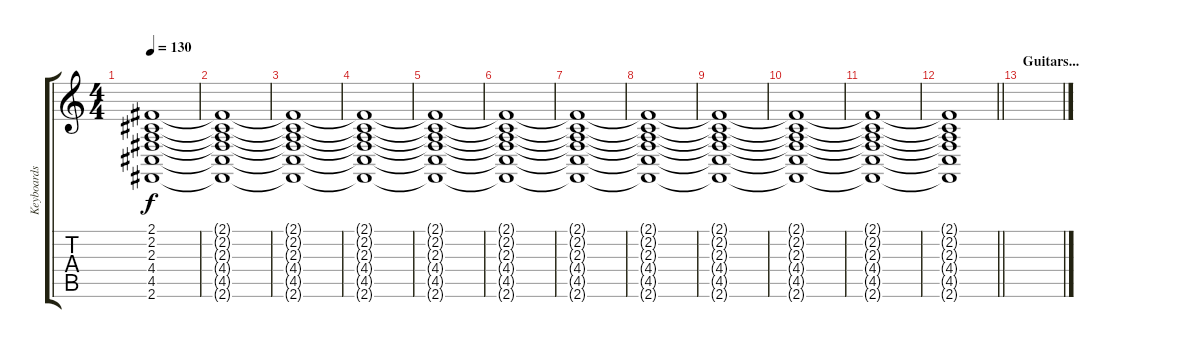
\track ("Keyboards 1" "Keyboards ") {instrument synthstrings1}
\staff {score tabs}
\tuning (E4 B3 G3 D3 A2 E2) {hide}
\ts (4 4)
\tempo 130
\clef g2
\ks c
(2.1{t} 2.2{t} 2.3{t} 4.4{t} 4.5{t} 2.6{t}).1{dy f} |
(2.1{t} 2.2{t} 2.3{t} 4.4{t} 4.5{t} 2.6{t}).1 |
(2.1{t} 2.2{t} 2.3{t} 4.4{t} 4.5{t} 2.6{t}).1 |
(2.1{t} 2.2{t} 2.3{t} 4.4{t} 4.5{t} 2.6{t}).1 |
(2.1{t} 2.2{t} 2.3{t} 4.4{t} 4.5{t} 2.6{t}).1 |
(2.1{t} 2.2{t} 2.3{t} 4.4{t} 4.5{t} 2.6{t}).1 |
(2.1{t} 2.2{t} 2.3{t} 4.4{t} 4.5{t} 2.6{t}).1 |
(2.1{t} 2.2{t} 2.3{t} 4.4{t} 4.5{t} 2.6{t}).1 |
(2.1{t} 2.2{t} 2.3{t} 4.4{t} 4.5{t} 2.6{t}).1 |
(2.1{t} 2.2{t} 2.3{t} 4.4{t} 4.5{t} 2.6{t}).1 |
(2.1{t} 2.2{t} 2.3{t} 4.4{t} 4.5{t} 2.6{t}).1 |
\barLineRight lightlight
(2.1{t} 2.2{t} 2.3{t} 4.4{t} 4.5{t} 2.6{t}).1 |
\section ("" "Guitars...")
